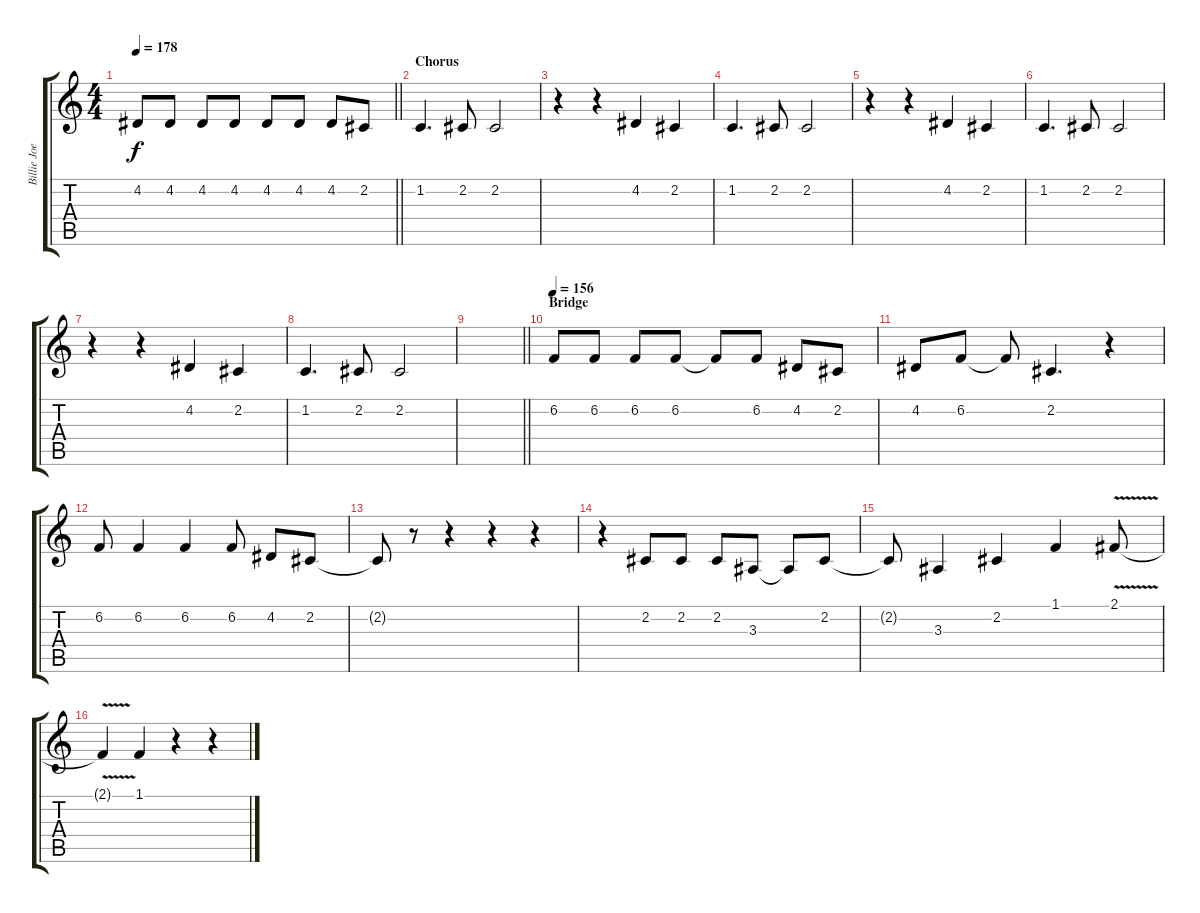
\track ("Billie Joe Armstrong - Vocals" "Billie Joe") {instrument altosax}
\staff {score tabs}
\tuning (E4 B3 G3 D3 A2 E2) {hide}
\ts (4 4)
\tempo 178
\clef g2
\barLineRight lightlight
\ks c
4.2{t}.8{dy f} 4.2.8 4.2.8 4.2.8 4.2.8 4.2.8 4.2.8 2.2.8 |
\section ("" "Chorus")
1.2.4{d} 2.2.8 2.2.2 |
r.4 r.4 4.2.4 2.2.4 |
1.2.4{d} 2.2.8 2.2.2 |
r.4 r.4 4.2.4 2.2.4 |
1.2.4{d} 2.2.8 2.2.2 |
r.4 r.4 4.2.4 2.2.4 |
1.2.4{d} 2.2.8 2.2.2 |
\barLineRight lightlight
|
\section ("" "Bridge")
\tempo 156
6.2.8 6.2.8 6.2.8 6.2.8 6.2{t}.8 6.2.8 4.2.8 2.2.8 |
4.2.8 6.2.8 6.2{t}.8 2.2.4{d} r.4 |
6.2.8 6.2.4 6.2.4 6.2.8 4.2.8 2.2.8 |
2.2{t}.8 r.8 r.4 r.4 r.4 |
r.4 2.2.8 2.2.8 2.2.8 3.3.8 3.3{t}.8 2.2.8 |
2.2{t}.8 3.3.4 2.2.4 1.1.4 2.1{v}.8 |
2.1{t}.4 1.1.4 r.4 r.4
